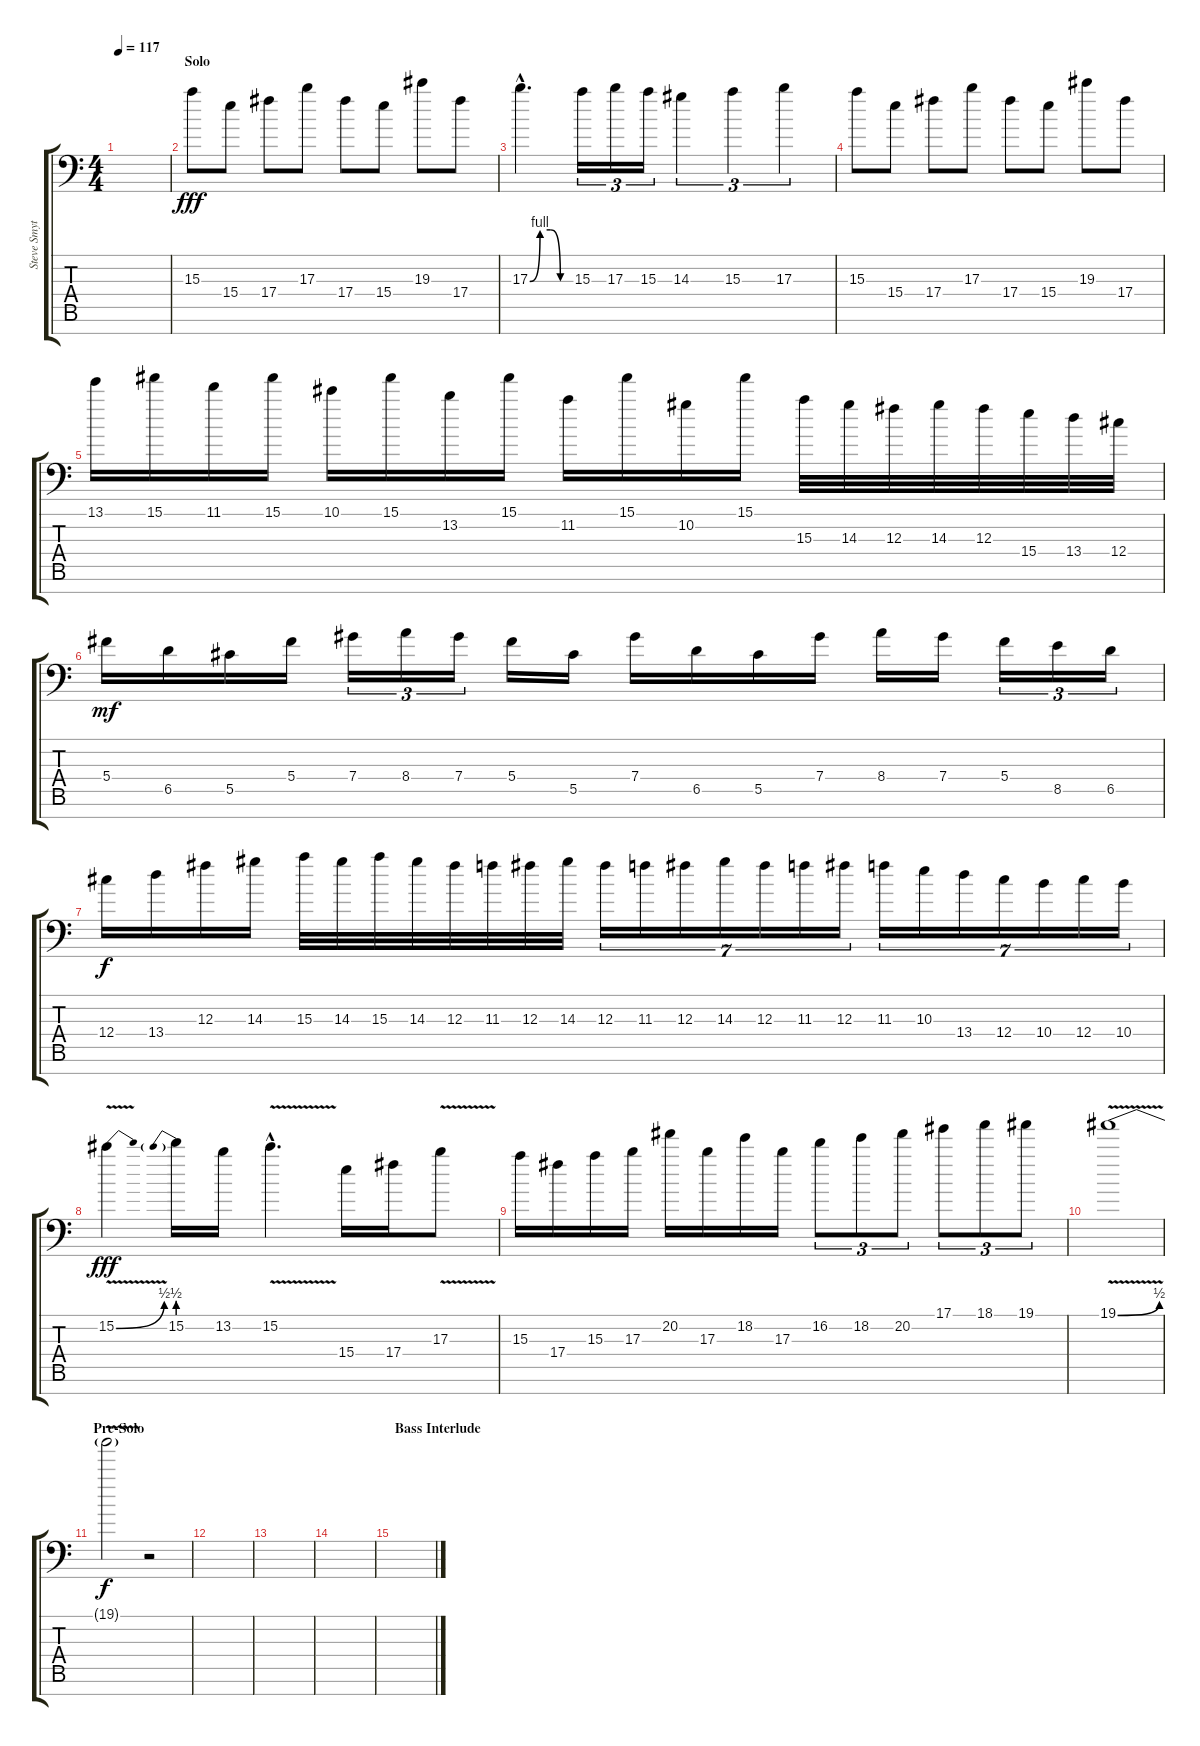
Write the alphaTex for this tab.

\track ("Steve Smyth Lead" "Steve Smyt") {instrument distortionguitar}
\staff {score tabs}
\tuning (Eb4 Bb3 Gb3 Db3 Ab2 Db2 Ab1) {hide}
\ts (4 4)
\tempo 117
\clef f4
\ks c
|
\section ("" "Solo")
15.3.8{dy fff volume 16 balance 14 instrument distortionguitar} 15.4.8 17.4.8 17.3.8 17.4.8 15.4.8 19.3.8 17.4.8 |
17.3{be (custom 0 0 15 4 30 4 45 0 60 0) hac}.4{d} 15.3.16{tu (3 2)} 17.3.16{tu (3 2)} 15.3.16{tu (3 2)} 14.3.4{tu (3 2)} 15.3.4{tu (3 2)} 17.3.4{tu (3 2)} |
15.3.8 15.4.8 17.4.8 17.3.8 17.4.8 15.4.8 19.3.8 17.4.8 |
13.1.16 15.1.16 11.1.16 15.1.16 10.1.16 15.1.16 13.2.16 15.1.16 11.2.16 15.1.16 10.2.16 15.1.16 15.3.32 14.3.32 12.3.32 14.3.32 12.3.32 15.4.32 13.4.32 12.4.32 |
5.4.16{dy mf} 6.5.16 5.5.16 5.4.16 7.4.16{tu (3 2)} 8.4.16{tu (3 2)} 7.4.16{tu (3 2)} 5.4.16 5.5.16 7.4.16 6.5.16 5.5.16 7.4.16 8.4.16 7.4.16 5.4.16{tu (3 2)} 8.5.16{tu (3 2)} 6.5.16{tu (3 2)} |
12.4.16{dy f} 13.4.16 12.3.16 14.3.16 15.3.32 14.3.32 15.3.32 14.3.32 12.3.32 11.3.32 12.3.32 14.3.32 12.3.16{tu (7 4)} 11.3.16{tu (7 4)} 12.3.16{tu (7 4)} 14.3.16{tu (7 4)} 12.3.16{tu (7 4)} 11.3.16{tu (7 4)} 12.3.16{tu (7 4)} 11.3.16{tu (7 4)} 10.3.16{tu (7 4)} 13.4.16{tu (7 4)} 12.4.16{tu (7 4)} 10.4.16{tu (7 4)} 12.4.16{tu (7 4)} 10.4.16{tu (7 4)} |
15.2{be (bend 0 0 60 2) v}.4{dy fff} 15.2{be (prebend 0 2 60 2)}.16 13.2.16 15.2{v hac}.4{d} 15.4.16 17.4.16 17.3{v}.8 |
15.3.16 17.4.16 15.3.16 17.3.16 20.2.16 17.3.16 18.2.16 17.3.16 16.2.8{tu (3 2)} 18.2.8{tu (3 2)} 20.2.8{tu (3 2)} 17.1.8{tu (3 2)} 18.1.8{tu (3 2)} 19.1.8{tu (3 2)} |
19.1{be (bend 0 0 60 2) v}.1{volume 7} |
\section ("" "Pre-Solo")
19.1{t}.2{dy f} r.2 |
|
|
|
\section ("" "Bass Interlude")
